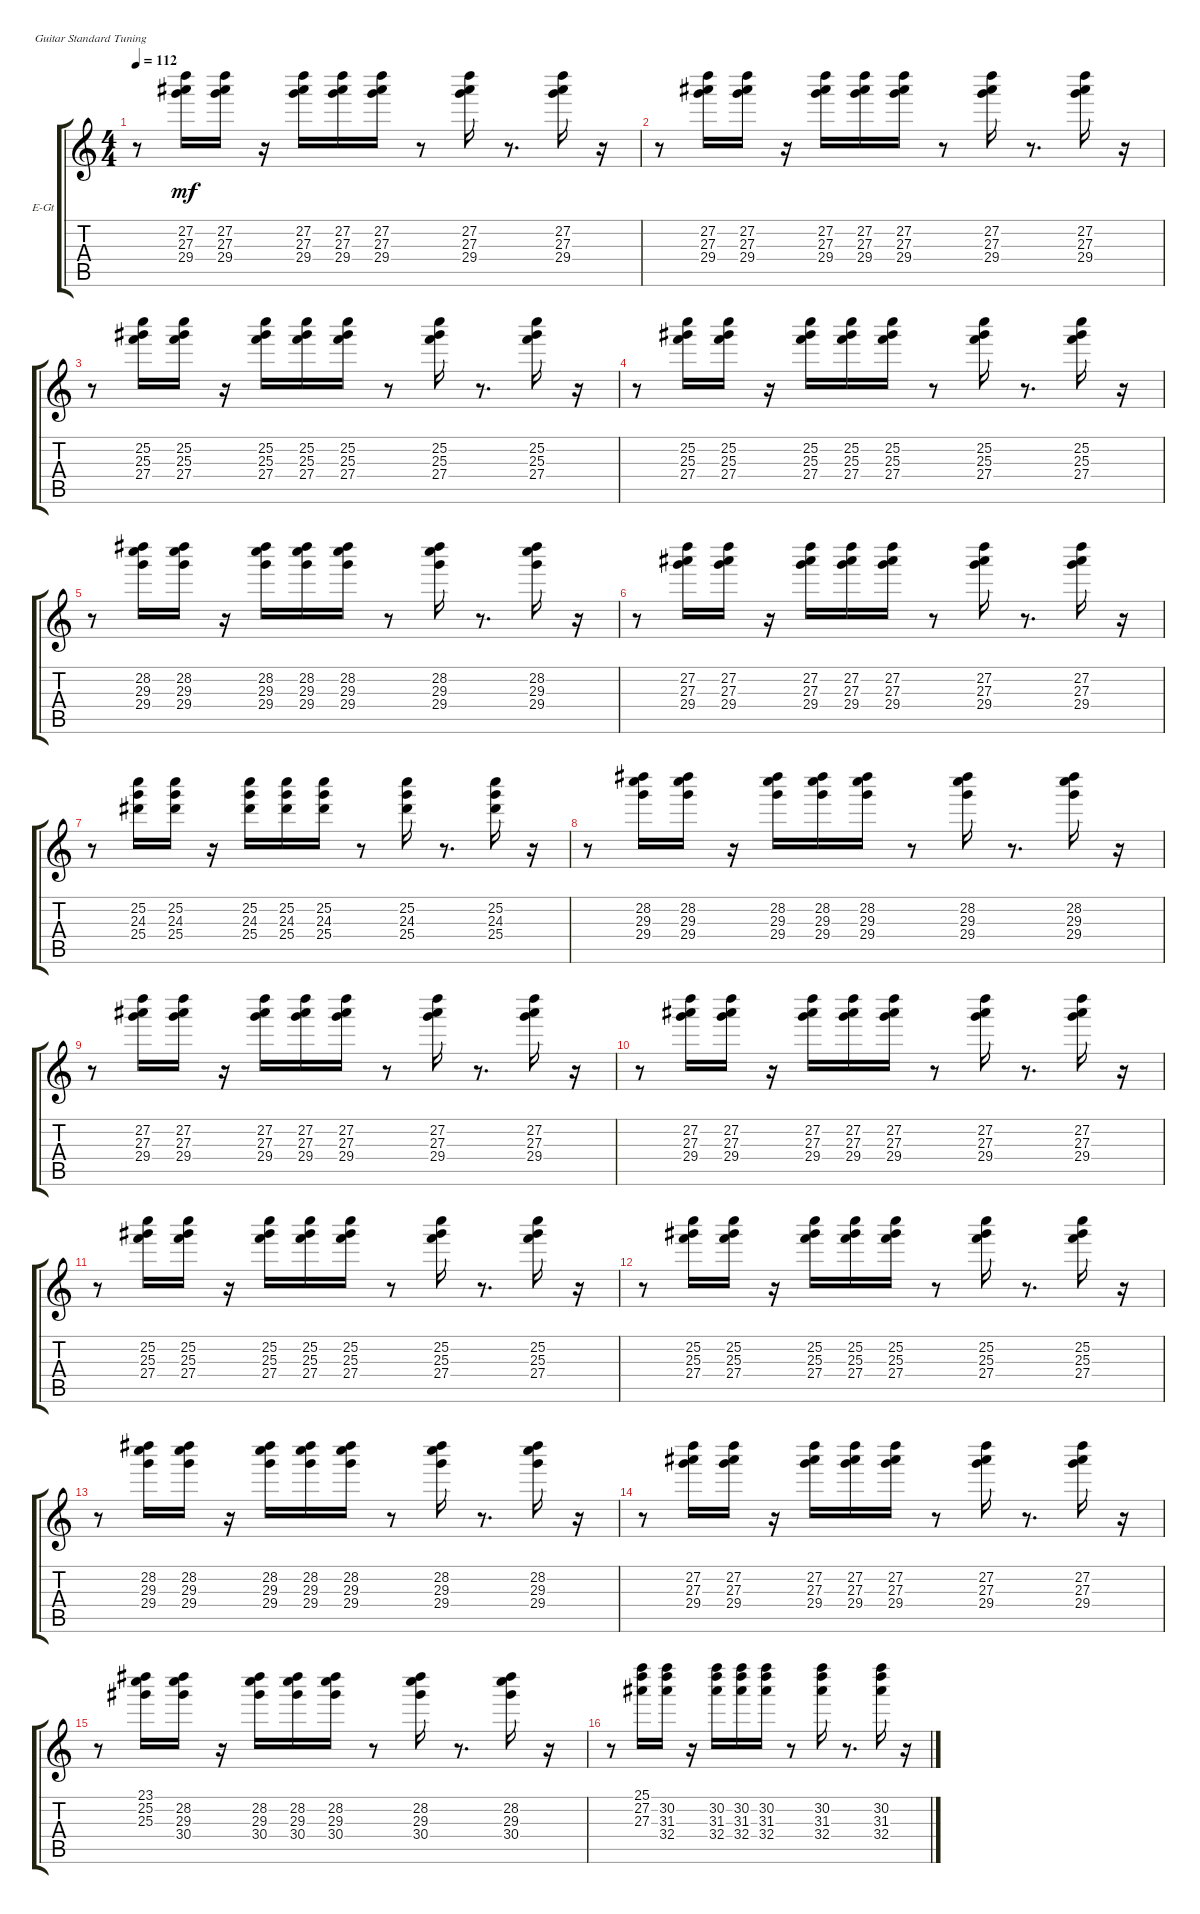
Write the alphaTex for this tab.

\bracketExtendMode groupsimilarinstruments
\firstSystemTrackNameOrientation horizontal
\otherSystemsTrackNameOrientation horizontal
\track ("Synthesizer 2" "E-Gt") {instrument synthbass1}
\staff {score tabs}
\tuning (E4 B3 G3 D3 A2 E2)
\ts (4 4)
\tempo 112
\clef g2
\ks c
r.8{dy mf} (27.2 27.3 29.4).16 (27.2 27.3 29.4).16 r.16 (27.2 27.3 29.4).16 (27.2 27.3 29.4).16 (27.2 27.3 29.4).16 r.8 (27.2 27.3 29.4).16 r.8{d} (27.2 27.3 29.4).16 r.16 |
r.8 (27.2 27.3 29.4).16 (27.2 27.3 29.4).16 r.16 (27.2 27.3 29.4).16 (27.2 27.3 29.4).16 (27.2 27.3 29.4).16 r.8 (27.2 27.3 29.4).16 r.8{d} (27.2 27.3 29.4).16 r.16 |
r.8 (25.2 25.3 27.4).16 (25.2 25.3 27.4).16 r.16 (25.2 25.3 27.4).16 (25.2 25.3 27.4).16 (25.2 25.3 27.4).16 r.8 (25.2 25.3 27.4).16 r.8{d} (25.2 25.3 27.4).16 r.16 |
r.8 (25.2 25.3 27.4).16 (25.2 25.3 27.4).16 r.16 (25.2 25.3 27.4).16 (25.2 25.3 27.4).16 (25.2 25.3 27.4).16 r.8 (25.2 25.3 27.4).16 r.8{d} (25.2 25.3 27.4).16 r.16 |
r.8 (28.2 29.3 29.4).16 (28.2 29.3 29.4).16 r.16 (28.2 29.3 29.4).16 (28.2 29.3 29.4).16 (28.2 29.3 29.4).16 r.8 (28.2 29.3 29.4).16 r.8{d} (28.2 29.3 29.4).16 r.16 |
r.8 (27.2 27.3 29.4).16 (27.2 27.3 29.4).16 r.16 (27.2 27.3 29.4).16 (27.2 27.3 29.4).16 (27.2 27.3 29.4).16 r.8 (27.2 27.3 29.4).16 r.8{d} (27.2 27.3 29.4).16 r.16 |
r.8 (25.2 24.3 25.4).16 (25.2 24.3 25.4).16 r.16 (25.2 24.3 25.4).16 (25.2 24.3 25.4).16 (25.2 24.3 25.4).16 r.8 (25.2 24.3 25.4).16 r.8{d} (25.2 24.3 25.4).16 r.16 |
r.8 (28.2 29.3 29.4).16 (28.2 29.3 29.4).16 r.16 (28.2 29.3 29.4).16 (28.2 29.3 29.4).16 (28.2 29.3 29.4).16 r.8 (28.2 29.3 29.4).16 r.8{d} (28.2 29.3 29.4).16 r.16 |
r.8 (27.2 27.3 29.4).16 (27.2 27.3 29.4).16 r.16 (27.2 27.3 29.4).16 (27.2 27.3 29.4).16 (27.2 27.3 29.4).16 r.8 (27.2 27.3 29.4).16 r.8{d} (27.2 27.3 29.4).16 r.16 |
r.8 (27.2 27.3 29.4).16 (27.2 27.3 29.4).16 r.16 (27.2 27.3 29.4).16 (27.2 27.3 29.4).16 (27.2 27.3 29.4).16 r.8 (27.2 27.3 29.4).16 r.8{d} (27.2 27.3 29.4).16 r.16 |
r.8 (25.2 25.3 27.4).16 (25.2 25.3 27.4).16 r.16 (25.2 25.3 27.4).16 (25.2 25.3 27.4).16 (25.2 25.3 27.4).16 r.8 (25.2 25.3 27.4).16 r.8{d} (25.2 25.3 27.4).16 r.16 |
r.8 (25.2 25.3 27.4).16 (25.2 25.3 27.4).16 r.16 (25.2 25.3 27.4).16 (25.2 25.3 27.4).16 (25.2 25.3 27.4).16 r.8 (25.2 25.3 27.4).16 r.8{d} (25.2 25.3 27.4).16 r.16 |
r.8 (28.2 29.3 29.4).16 (28.2 29.3 29.4).16 r.16 (28.2 29.3 29.4).16 (28.2 29.3 29.4).16 (28.2 29.3 29.4).16 r.8 (28.2 29.3 29.4).16 r.8{d} (28.2 29.3 29.4).16 r.16 |
r.8 (27.2 27.3 29.4).16 (27.2 27.3 29.4).16 r.16 (27.2 27.3 29.4).16 (27.2 27.3 29.4).16 (27.2 27.3 29.4).16 r.8 (27.2 27.3 29.4).16 r.8{d} (27.2 27.3 29.4).16 r.16 |
r.8 (25.2 25.3 23.1).16 (28.2 29.3 30.4).16 r.16 (28.2 29.3 30.4).16 (28.2 29.3 30.4).16 (28.2 29.3 30.4).16 r.8 (28.2 29.3 30.4).16 r.8{d} (28.2 29.3 30.4).16 r.16 |
r.8 (25.1 27.2 27.3).16 (30.2 31.3 32.4).16 r.16 (30.2 31.3 32.4).16 (30.2 31.3 32.4).16 (30.2 31.3 32.4).16 r.8 (30.2 31.3 32.4).16 r.8{d} (30.2 31.3 32.4).16 r.16
